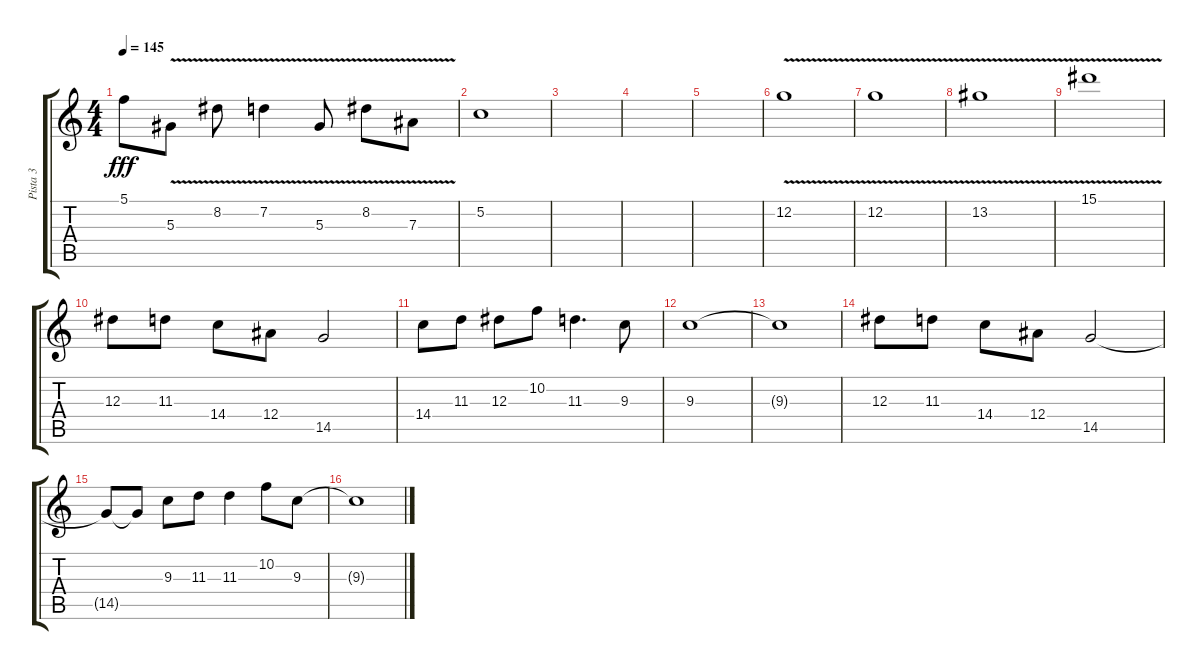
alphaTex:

\track ("Pista 3" "Pista 3") {instrument overdrivenguitar}
\staff {score tabs}
\tuning (C4 G3 Eb3 Bb2 F2 C2) {hide}
\ts (4 4)
\tempo 145
\clef g2
\ks c
5.1{t}.8{dy fff} 5.3{v}.8 8.2{v}.8 7.2{v}.4 5.3{v}.8 8.2{v}.8 7.3{v}.8 |
5.2.1 |
|
|
|
12.2{v}.1 |
12.2{v}.1 |
13.2{v}.1 |
15.1{v}.1 |
12.3.8 11.3.8 14.4.8 12.4.8 14.5.2 |
14.4.8 11.3.8 12.3.8 10.2.8 11.3.4{d} 9.3.8 |
9.3.1 |
9.3{t}.1 |
12.3.8 11.3.8 14.4.8 12.4.8 14.5.2 |
14.5{t}.8 14.5{t}.8 9.3.8 11.3.8 11.3.4 10.2.8 9.3.8 |
9.3{t}.1
